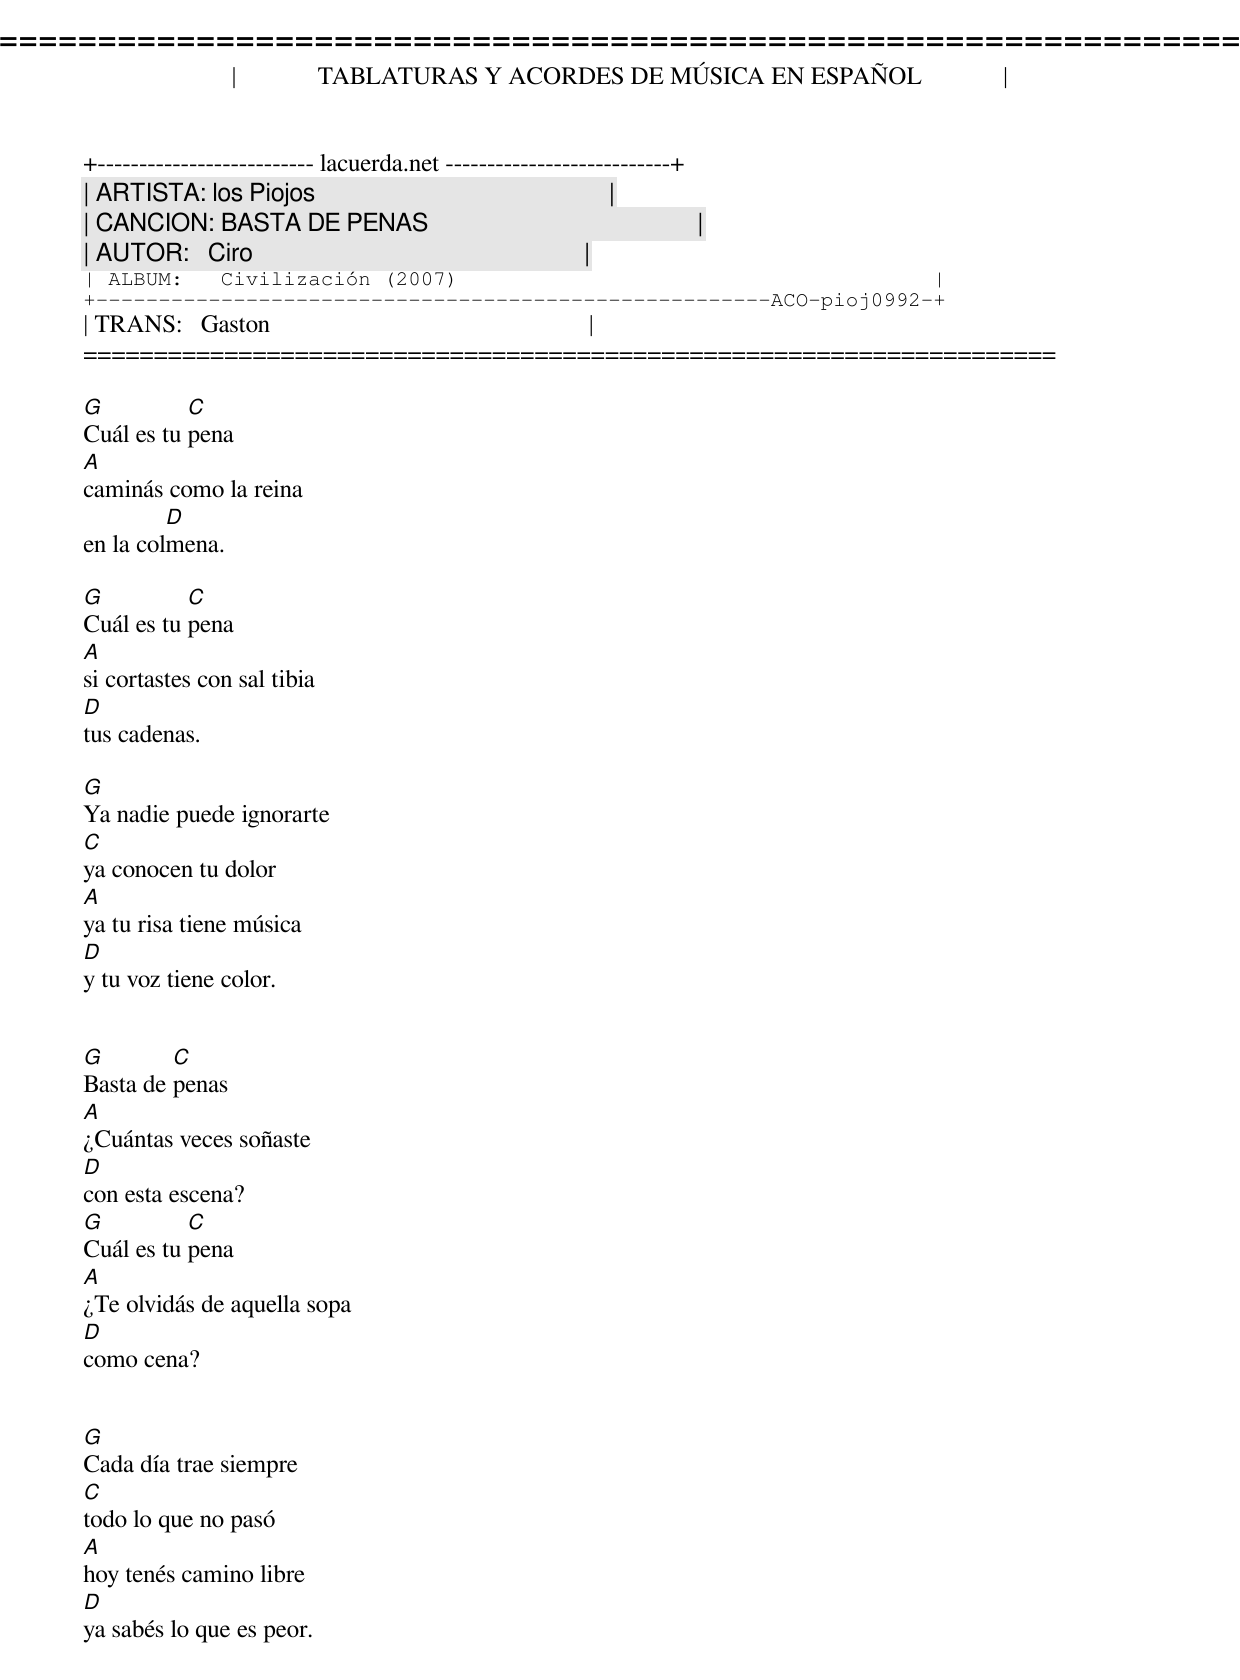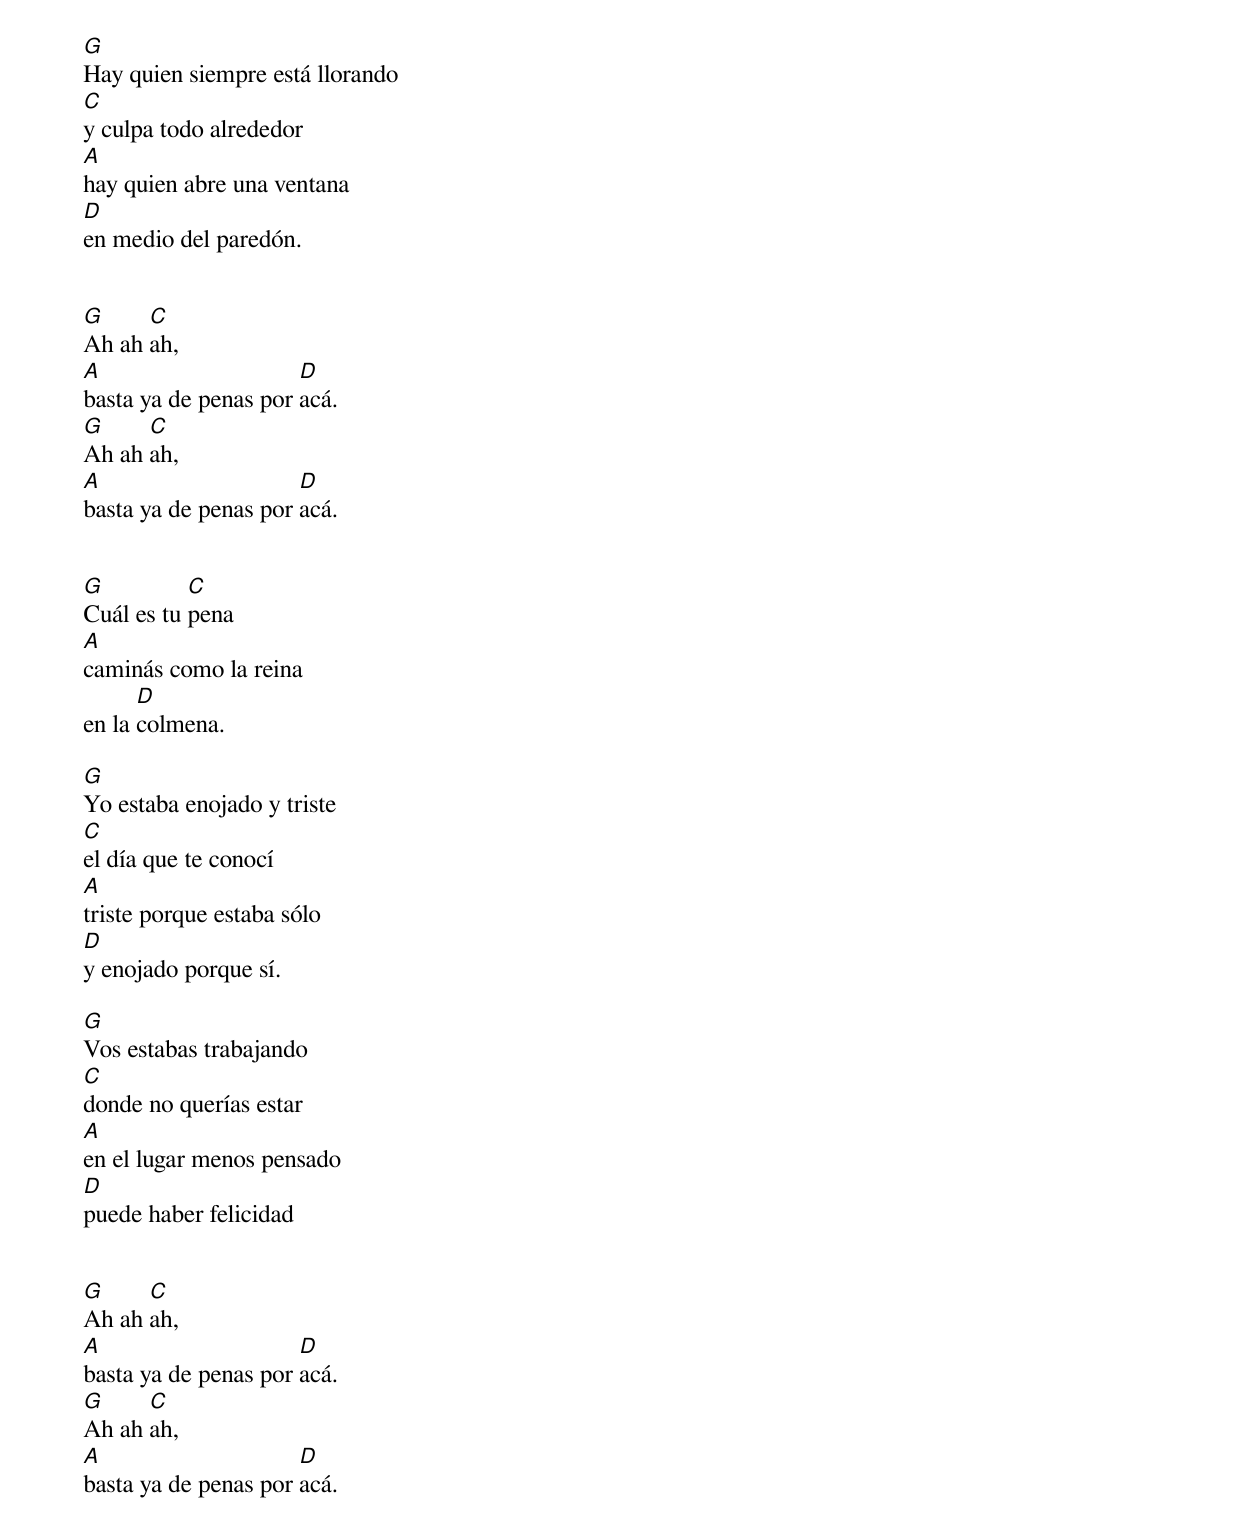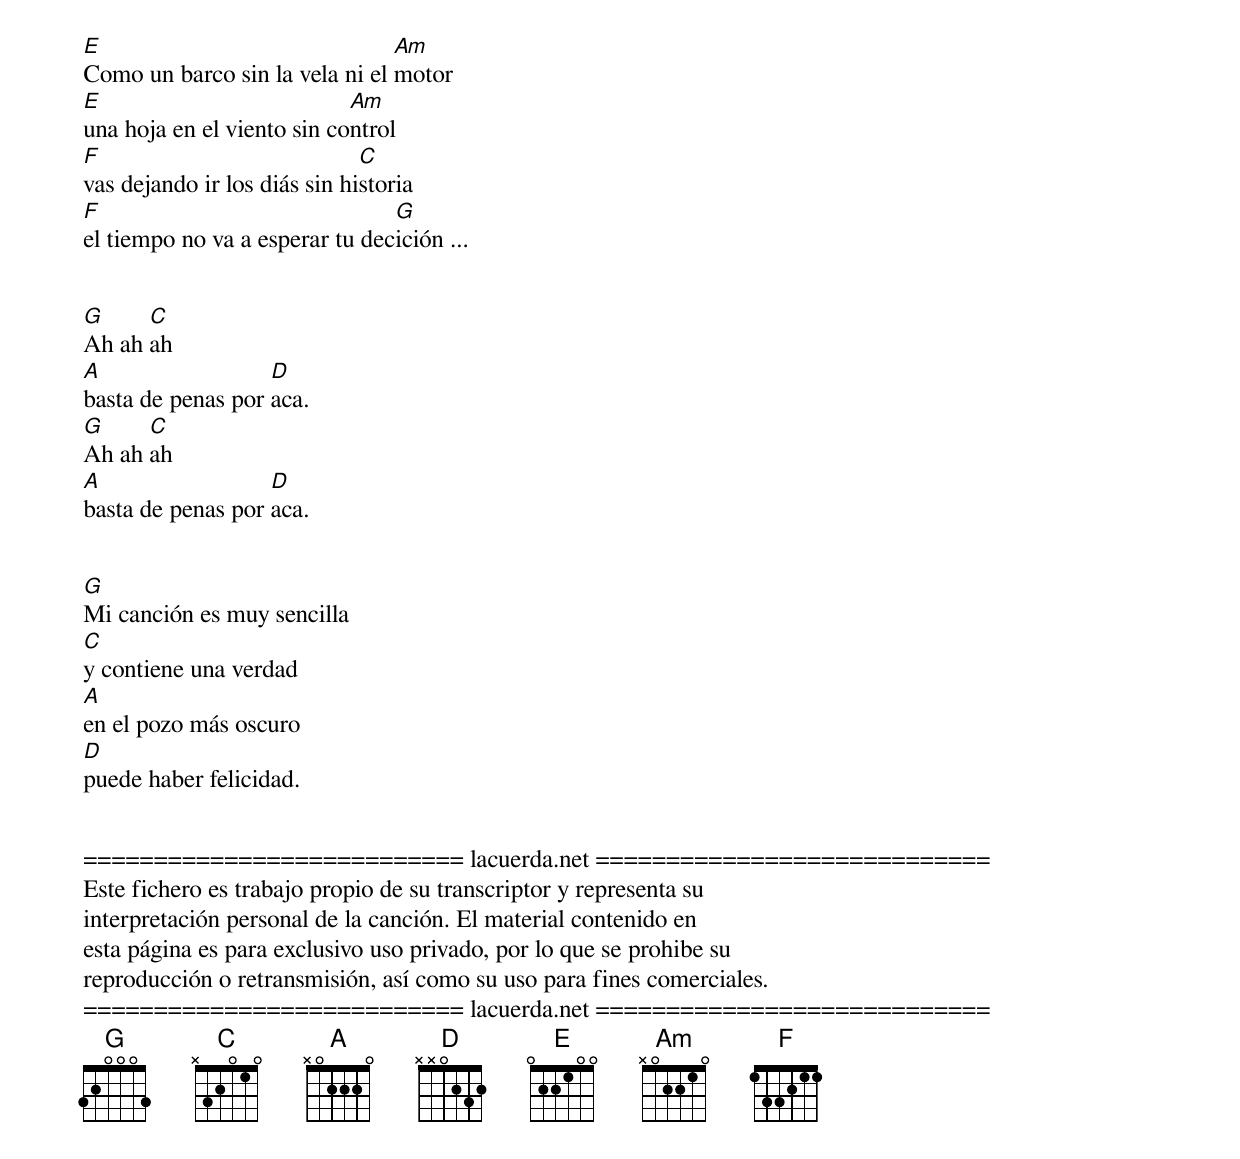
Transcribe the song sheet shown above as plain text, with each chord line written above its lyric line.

=====================================================================
|             TABLATURAS Y ACORDES DE MÚSICA EN ESPAÑOL             |
+-------------------------- lacuerda.net ---------------------------+
| ARTISTA: los Piojos                                               |
| CANCION: BASTA DE PENAS                                           |
| AUTOR:   Ciro                                                     |
| ALBUM:   Civilización (2007)                                      |
+------------------------------------------------------ACO-pioj0992-+
| TRANS:   Gaston                                                   |
=====================================================================

G          C
Cuál es tu pena
A
caminás como la reina
         D
en la colmena.

G          C
Cuál es tu pena
A
si cortastes con sal tibia
D
tus cadenas.

G
Ya nadie puede ignorarte
C
ya conocen tu dolor
A
ya tu risa tiene música
D
y tu voz tiene color.


G        C
Basta de penas
A
¿Cuántas veces soñaste
D
con esta escena?
G          C
Cuál es tu pena
A
¿Te olvidás de aquella sopa
D
como cena?


G
Cada día trae siempre
C
todo lo que no pasó
A
hoy tenés camino libre
D
ya sabés lo que es peor.


G
Hay quien siempre está llorando
C
y culpa todo alrededor
A
hay quien abre una ventana
D
en medio del paredón.


G     C
Ah ah ah,
A                     D
basta ya de penas por acá.
G     C
Ah ah ah,
A                     D
basta ya de penas por acá.


G          C
Cuál es tu pena
A
caminás como la reina
      D
en la colmena.

G
Yo estaba enojado y triste
C
el día que te conocí
A
triste porque estaba sólo
D
y enojado porque sí.

G
Vos estabas trabajando
C
donde no querías estar
A
en el lugar menos pensado
D
puede haber felicidad


G     C
Ah ah ah,
A                     D
basta ya de penas por acá.
G     C
Ah ah ah,
A                     D
basta ya de penas por acá.


E                               Am
Como un barco sin la vela ni el motor
E                           Am
una hoja en el viento sin control
F                             C
vas dejando ir los diás sin historia
F                               G
el tiempo no va a esperar tu decición ...


G     C
Ah ah ah
A                  D
basta de penas por aca.
G     C
Ah ah ah
A                  D
basta de penas por aca.


G
Mi canción es muy sencilla
C
y contiene una verdad
A
en el pozo más oscuro
D
puede haber felicidad.


=========================== lacuerda.net ============================
Este fichero es trabajo propio de su transcriptor y representa su
interpretación personal de la canción. El material contenido en
esta página es para exclusivo uso privado, por lo que se prohibe su
reproducción o retransmisión, así como su uso para fines comerciales.
=========================== lacuerda.net ============================
